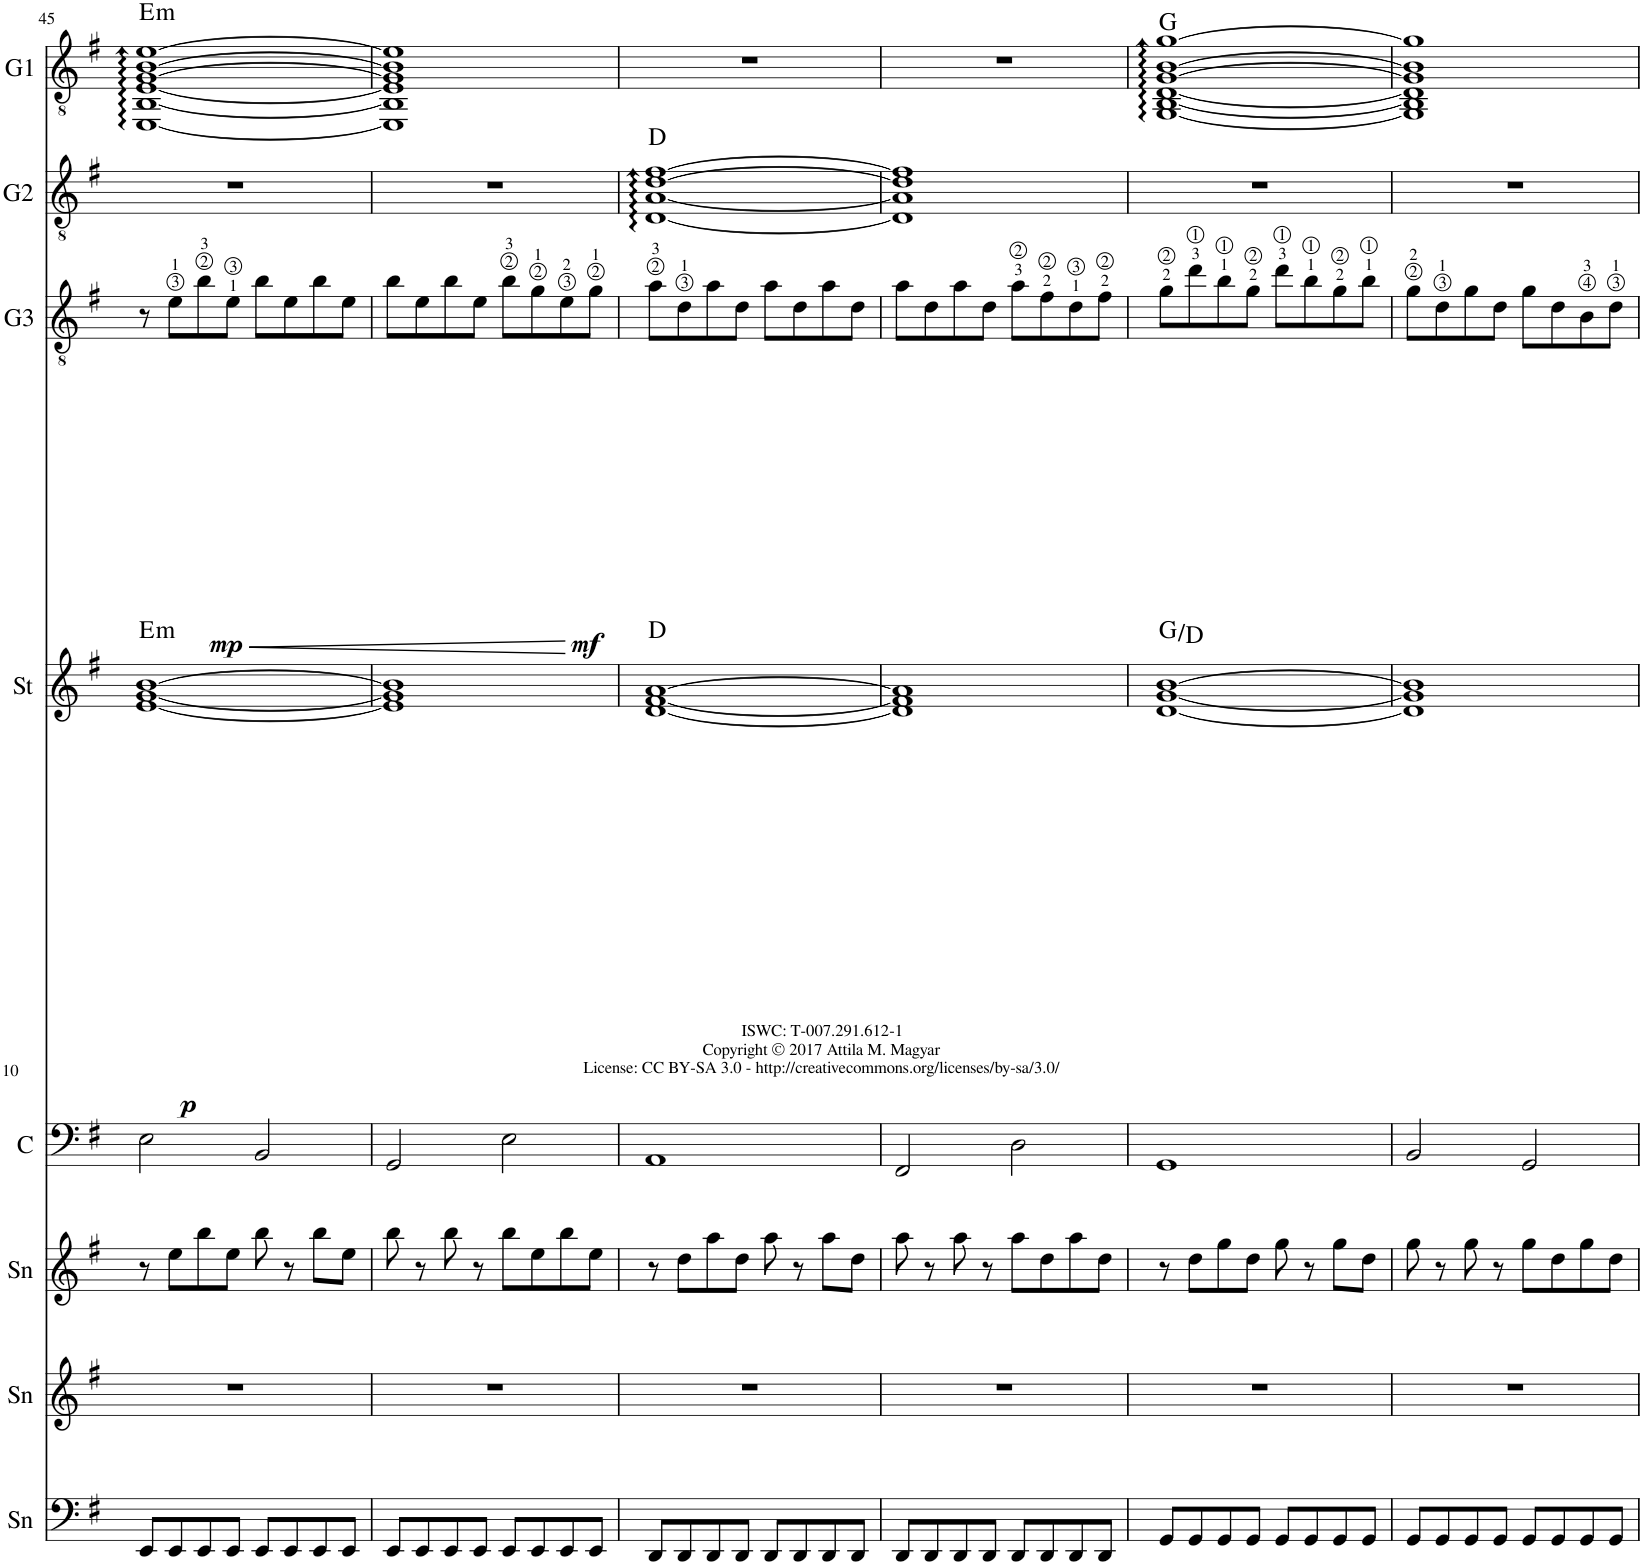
**kern	**kern	**kern	**kern	**kern	**dynam	**harte	**kern	**dynam	**kern	**harte	**kern	**harte
*part8	*part7	*part6	*part5	*part4	*part4	*part4	*part3	*part3	*part2	*part2	*part1	*part1
*staff8	*staff7	*staff6	*staff5	*staff4	*staff4	*	*staff3	*staff3	*staff2	*	*staff1	*
*I"Synthesizer	*I"Synthesizer	*I"Synthesizer	*I"Cello	*I"Strings	*	*	*I"Guitar 3	*	*I"Guitar 2	*	*I"Guitar 1	*
*I'Sn	*I'Sn	*I'Sn	*I'C	*I'St	*	*	*I'G3	*	*I'G2	*	*I'G1	*
!!LO:PB:g=z
*clefF4	*clefG2	*clefG2	*clefF4	*clefG2	*	*	*clefGv2	*	*clefGv2	*	*clefGv2	*
*k[f#]	*k[f#]	*k[f#]	*k[f#]	*k[f#]	*	*	*k[f#]	*	*k[f#]	*	*k[f#]	*
=45	=45	=45	=45	=45	=45	=45	=45	=45	=45	=45	=45	=45
!	!	!	!	!	!LO:DY:b	!LO:H:kt=m	!	!	!	!	!	!LO:H:kt=m
8EE/L	1r	8r	2E\	[1e [1g [1b	p	E:min	8r	.	1r	.	[1EE [1BB [1E [1G [1B [1e	E:min
!	!	!	!	!	!	!	!	!LO:HP:b	!	!	!	!
!	!	!	!	!	!	!	!	!LO:DY:n=1:b	!	!	!	!
8EE/	.	8ee\L	.	.	.	.	8e\L	< mp	.	.	.	.
8EE/	.	8bb\	.	.	.	.	8b\	.	.	.	.	.
8EE/J	.	8ee\J	.	.	.	.	8e\J	.	.	.	.	.
8EE/L	.	8bb\	2BB/	.	.	.	8b\L	.	.	.	.	.
8EE/	.	8r	.	.	.	.	8e\	.	.	.	.	.
8EE/	.	8bb\L	.	.	.	.	8b\	.	.	.	.	.
8EE/J	.	8ee\J	.	.	.	.	8e\J	.	.	.	.	.
=46	=46	=46	=46	=46	=46	=46	=46	=46	=46	=46	=46	=46
8EE/L	1r	8bb\	2GG/	1e] 1g] 1b]	.	.	8b\L	.	1r	.	1EE] 1BB] 1E] 1G] 1B] 1e]	.
8EE/	.	8r	.	.	.	.	8e\	.	.	.	.	.
8EE/	.	8bb\	.	.	.	.	8b\	.	.	.	.	.
8EE/J	.	8r	.	.	.	.	8e\J	.	.	.	.	.
!	!	!	!	!	!	!	!	!LO:DY:n=1:b	!	!	!	!
8EE/L	.	8bb\L	2E\	.	.	.	8b\L	[ mf	.	.	.	.
8EE/	.	8ee\	.	.	.	.	8g\	.	.	.	.	.
8EE/	.	8bb\	.	.	.	.	8e\	.	.	.	.	.
8EE/J	.	8ee\J	.	.	.	.	8g\J	.	.	.	.	.
=47	=47	=47	=47	=47	=47	=47	=47	=47	=47	=47	=47	=47
8DD/L	1r	8r	1AA	[1d [1f# [1a	.	D:maj	8a\L	.	[1D [1A [1d [1f#	D:maj	1r	.
8DD/	.	8dd\L	.	.	.	.	8d\	.	.	.	.	.
8DD/	.	8aa\	.	.	.	.	8a\	.	.	.	.	.
8DD/J	.	8dd\J	.	.	.	.	8d\J	.	.	.	.	.
8DD/L	.	8aa\	.	.	.	.	8a\L	.	.	.	.	.
8DD/	.	8r	.	.	.	.	8d\	.	.	.	.	.
8DD/	.	8aa\L	.	.	.	.	8a\	.	.	.	.	.
8DD/J	.	8dd\J	.	.	.	.	8d\J	.	.	.	.	.
=48	=48	=48	=48	=48	=48	=48	=48	=48	=48	=48	=48	=48
8DD/L	1r	8aa\	2FF#/	1d] 1f#] 1a]	.	.	8a\L	.	1D] 1A] 1d] 1f#]	.	1r	.
8DD/	.	8r	.	.	.	.	8d\	.	.	.	.	.
8DD/	.	8aa\	.	.	.	.	8a\	.	.	.	.	.
8DD/J	.	8r	.	.	.	.	8d\J	.	.	.	.	.
8DD/L	.	8aa\L	2D\	.	.	.	8a\L	.	.	.	.	.
8DD/	.	8dd\	.	.	.	.	8f#\	.	.	.	.	.
8DD/	.	8aa\	.	.	.	.	8d\	.	.	.	.	.
8DD/J	.	8dd\J	.	.	.	.	8f#\J	.	.	.	.	.
=49	=49	=49	=49	=49	=49	=49	=49	=49	=49	=49	=49	=49
8GG/L	1r	8r	1GG	[1d [1g [1b	.	G:maj/5	8g\L	.	1r	.	[1GG [1BB [1D [1G [1B [1g	G:maj
8GG/	.	8dd\L	.	.	.	.	8dd\	.	.	.	.	.
8GG/	.	8gg\	.	.	.	.	8b\	.	.	.	.	.
8GG/J	.	8dd\J	.	.	.	.	8g\J	.	.	.	.	.
8GG/L	.	8gg\	.	.	.	.	8dd\L	.	.	.	.	.
8GG/	.	8r	.	.	.	.	8b\	.	.	.	.	.
8GG/	.	8gg\L	.	.	.	.	8g\	.	.	.	.	.
8GG/J	.	8dd\J	.	.	.	.	8b\J	.	.	.	.	.
=50	=50	=50	=50	=50	=50	=50	=50	=50	=50	=50	=50	=50
8GG/L	1r	8gg\	2BB/	1d] 1g] 1b]	.	.	8g\L	.	1r	.	1GG] 1BB] 1D] 1G] 1B] 1g]	.
8GG/	.	8r	.	.	.	.	8d\	.	.	.	.	.
8GG/	.	8gg\	.	.	.	.	8g\	.	.	.	.	.
8GG/J	.	8r	.	.	.	.	8d\J	.	.	.	.	.
8GG/L	.	8gg\L	2GG/	.	.	.	8g\L	.	.	.	.	.
8GG/	.	8dd\	.	.	.	.	8d\	.	.	.	.	.
8GG/	.	8gg\	.	.	.	.	8B\	.	.	.	.	.
8GG/J	.	8dd\J	.	.	.	.	8d\J	.	.	.	.	.
=	=	=	=	=	=	=	=	=	=	=	=	=
*-	*-	*-	*-	*-	*-	*-	*-	*-	*-	*-	*-	*-
